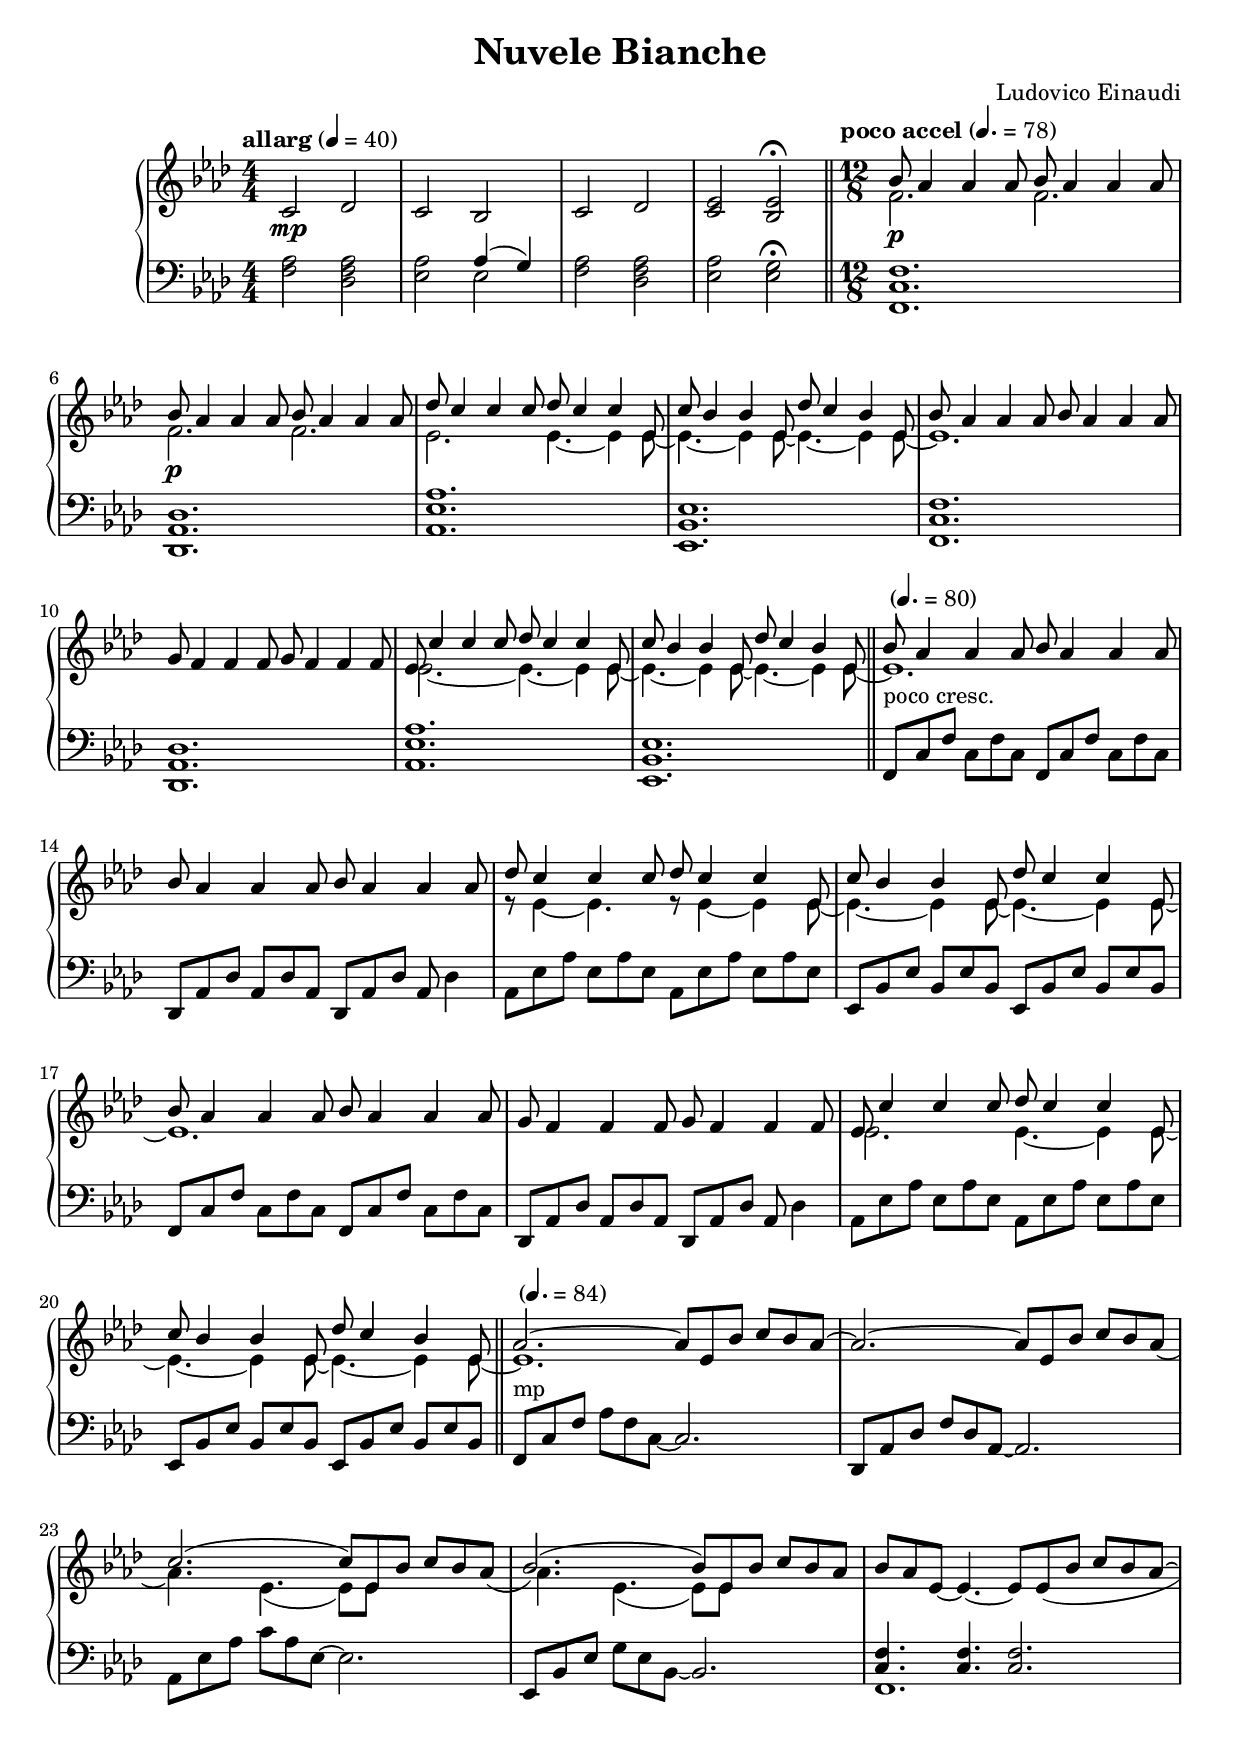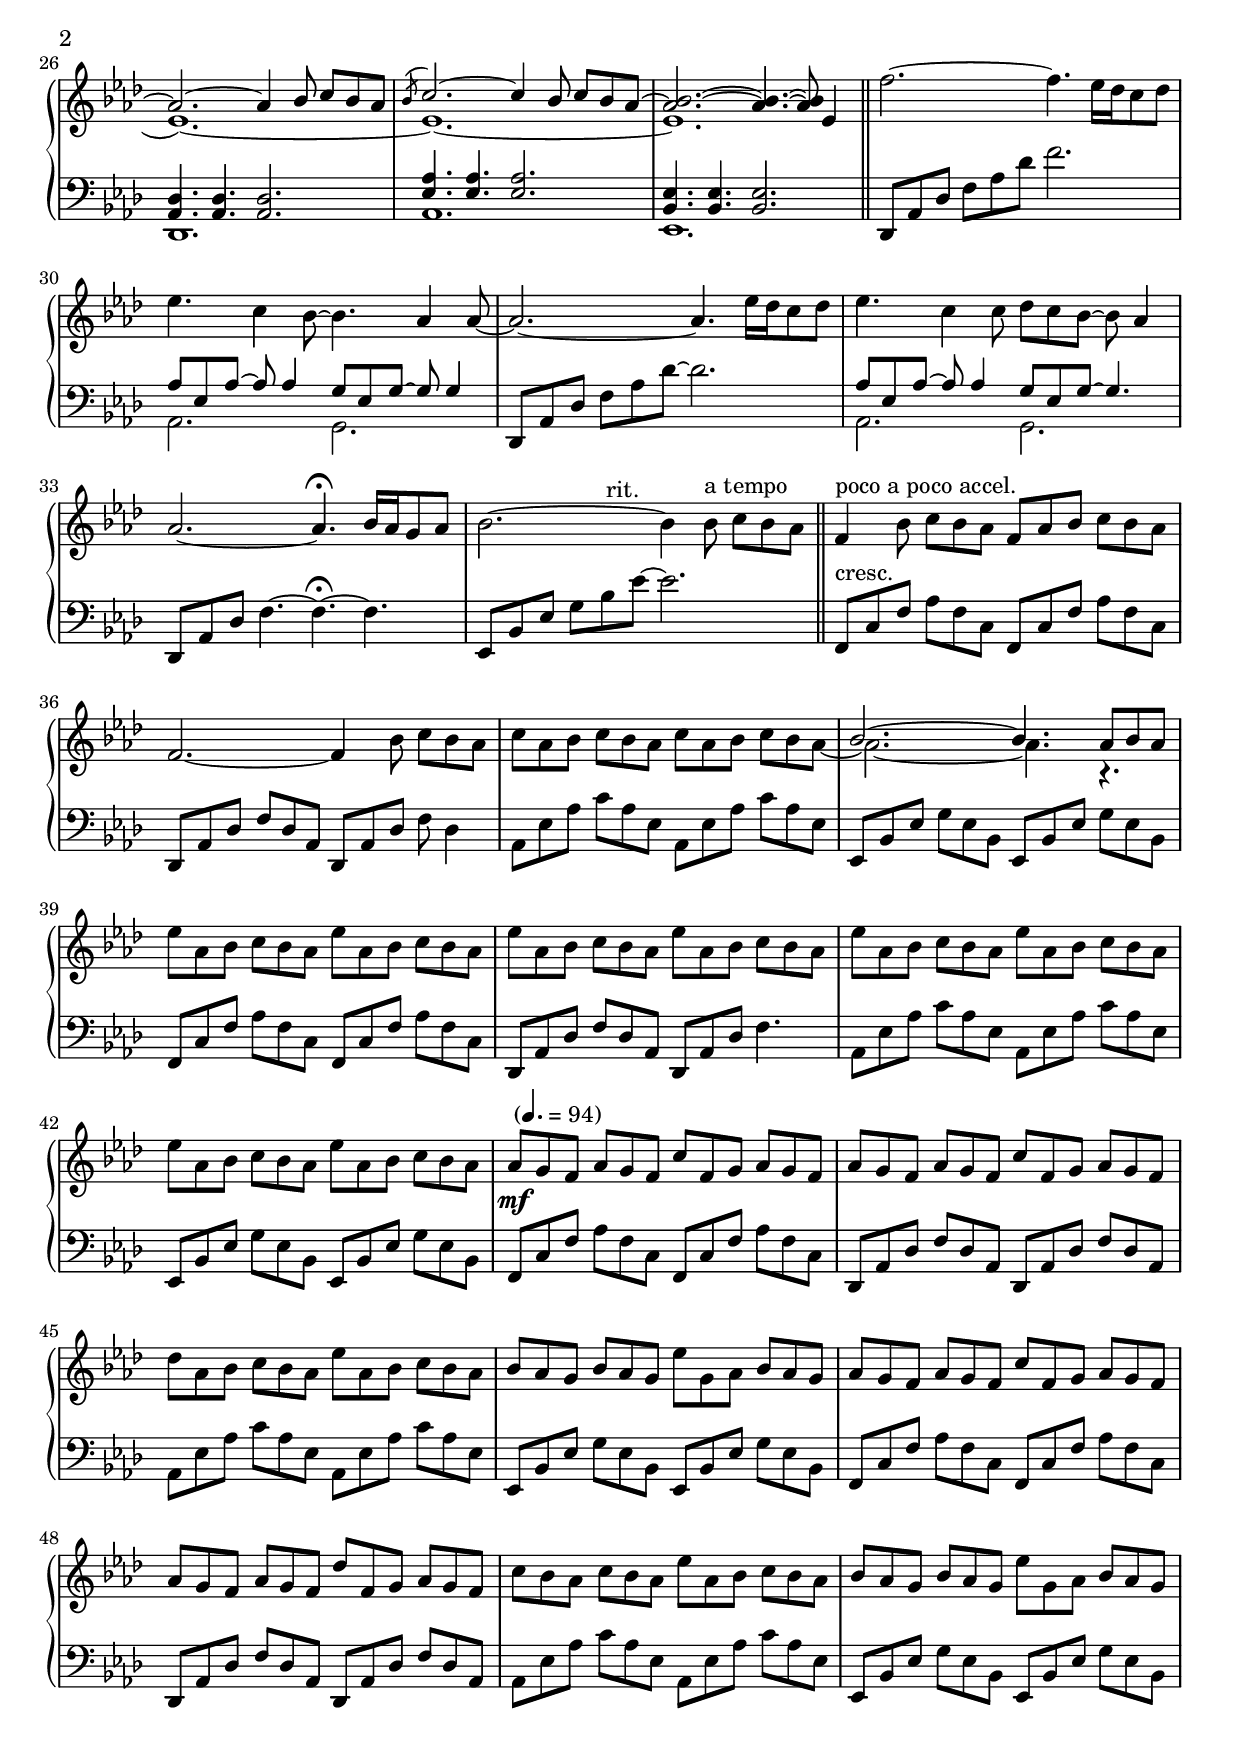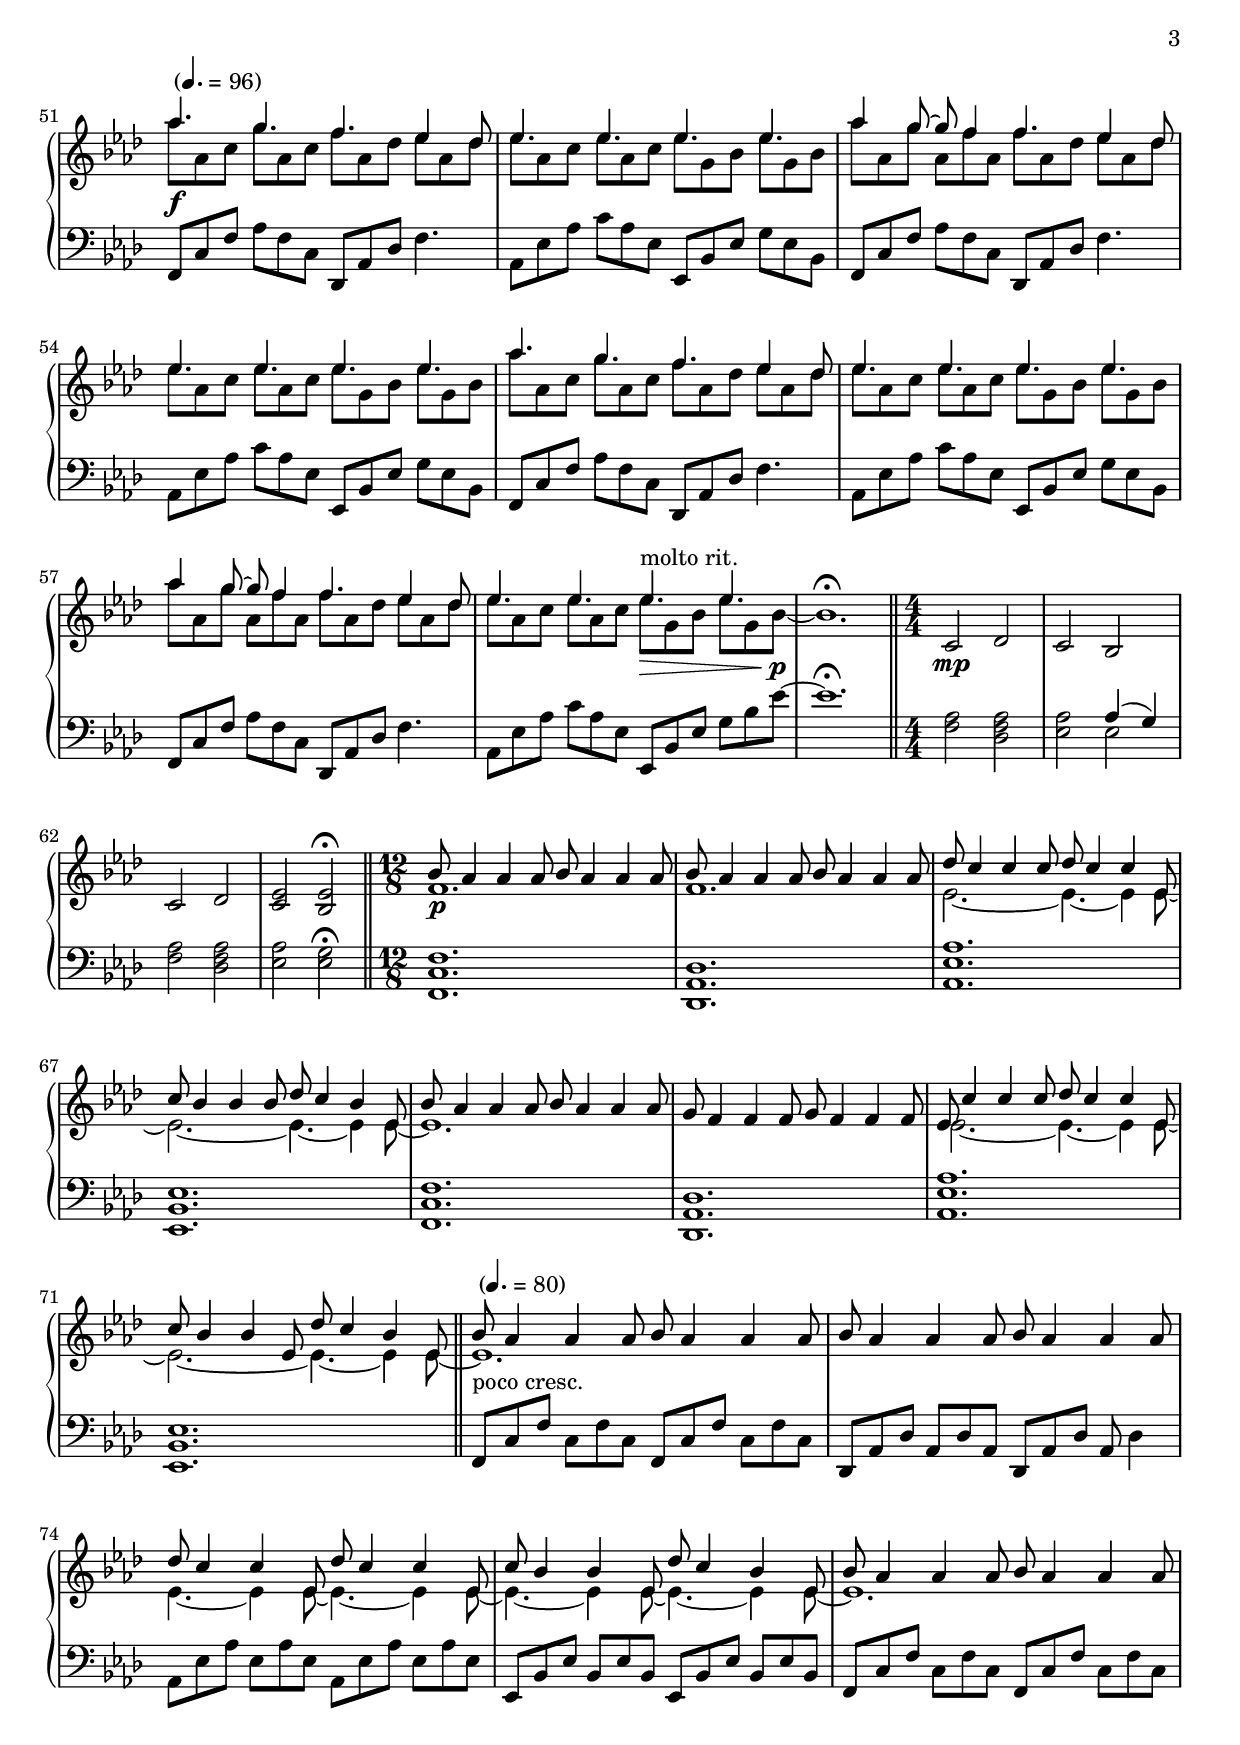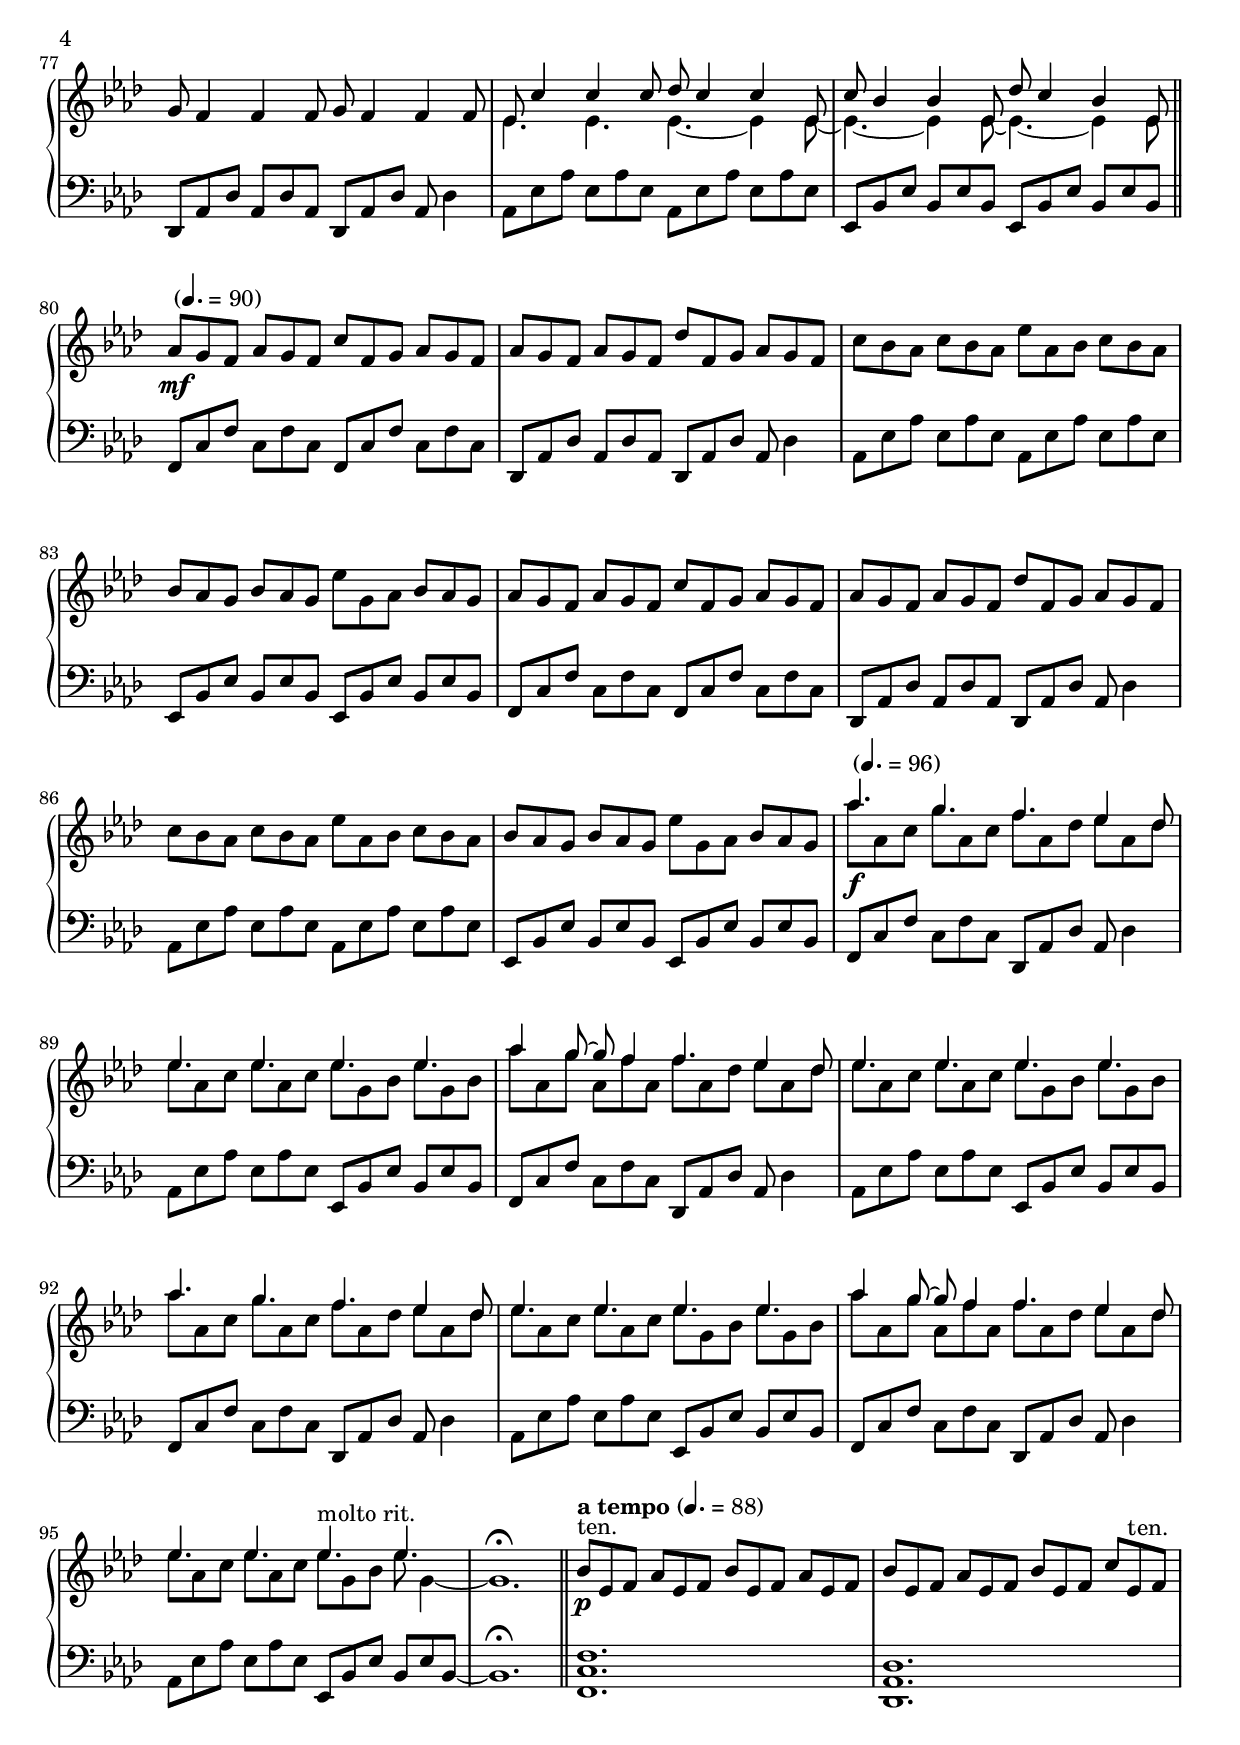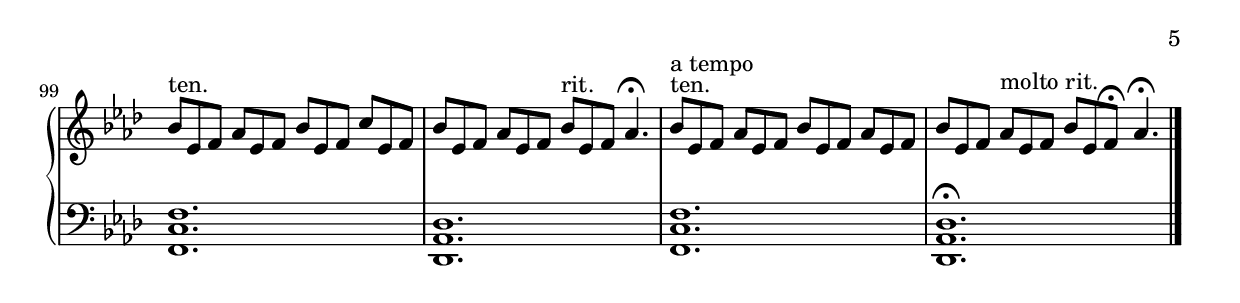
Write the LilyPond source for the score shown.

\version "2.22.0"
\include "italiano.ly"

\book {
    \paper {
        print-all-headers = ##t
    }
    
    \score {
        \header {
            title = "Nuvele Bianche"
            composer = "Ludovico Einaudi"
        }
        
        \new PianoStaff
        <<
            \new Staff {                
                \relative do' {                    
                    \clef "treble"
                    \key fa \minor
                    \numericTimeSignature \time 4/4
                    \tempo "allarg" 4 = 40
                    
                    do2\mp reb |
                    do2 sib |
                    do2 reb |
                    <do mib>2 <sib mib>\fermata \bar "||"
                    
                    \time 12/8
                    \tempo "poco accel" 4. = 78
                    
                    <<
                        {
                            sib'8\p lab4 lab lab8 sib lab4 lab lab8 |
                            sib8\p  lab4 lab lab8 sib lab4 lab lab8 |
                            
                            reb8 do4 do do8 reb8 do4 do mib,8 |
                            do'8 sib4 sib mib,8 reb' do4 sib mib,8 |
                            
                            sib'8 lab4 lab lab8 sib lab4 lab lab8 |
                            sol8 fa4 fa fa8 sol fa4 fa fa8 |
                            
                            mib8 do'4 do do8 reb do4 do mib,8 |
                            do'8  sib4 sib mib,8 reb' do4 sib4 mib,8 \bar "||"
                            
                            \tempo "" 4. = 80
                            
                            sib'8 lab4 lab lab8 sib lab4 lab lab8 |
                            sib8  lab4 lab lab8 sib lab4 lab lab8 |
                            
                            reb8 do4 do do8 reb do4 do mib,8 |
                            do'8 sib4 sib mib,8 reb' do4 do mib,8 |
                             
                            sib'8 lab4 lab lab8 sib lab4 lab lab8 |
                            sol8 fa4 fa fa8 sol fa4 fa fa8 |
                            
                            mib8 do'4 do do8 reb do4 do mib,8 |
                            do'8 sib4 sib mib,8 reb' do4 sib mib,8 \bar "||"
                             
                            \tempo "" 4. = 84
                             
                            lab2. ~ lab8 mib sib' do sib lab ~ |
                            lab2. ~ lab8 mib sib' do sib lab_( |
                            
                            \stemDown 
                            lab4.) mib_( mib8) mib s8 s4. |
                            lab4. mib_( mib8) mib s8 s4. |
                            \stemNeutral
                            
                            \stemUp
                            s2. s4. do'8 sib lab ~ |
                            lab2. ~ lab4 sib8 do sib lab |
                            
                            \acciaccatura sib do2. ~ do4 sib8 do sib lab ~ |
                            <lab sib>2. ~ <lab sib>4. ~ <lab sib>8 mib4 \bar "||"
                            \stemNeutral
                        } \\ {
                            fa2. fa |
                            fa2. fa |
                            
                            mib2. mib4. ~ mib4 mib8 ~ |
                            mib4. ~ mib4 mib8 ~ mib4. ~ mib4 mib8 ~ |
                            
                            mib1. |
                            s1. |
                            
                            mib2. ~ mib4. ~ mib4 mib8 ~ |
                            mib4. ~ mib4 mib8 ~ mib4. ~ mib4 mib8 ~ \bar "||"
                            
                            mib1. |
                            s1. |
                            
                            r8 mib4 ~ mib4. r8 mib4 ~ mib4 mib8 ~ |
                            mib4. ~ mib4 mib8 ~ mib4. ~ mib4 mib8 ~ |
                             
                            mib1. |
                            s1. |
                            
                            mib2. mib4. ~ mib4 mib8 ~ |
                            mib4. ~ mib4 mib8 ~ mib4. ~ mib4 mib8 ~ \bar "||"
                             
                            mib1. |
                            s1. |
                            
                            \stemUp 
                            do'2.^( do8) mib, sib' do sib lab_( |
                            sib2.)^( sib8) mib, sib' do sib lab |
                            
                            sib8 lab mib ~ mib4. ~ mib8 mib8( sib' s4. |
                            \stemNeutral
                            mib,1.) ~ |
                            
                            mib1. ~ |
                            mib1. \bar "||"
                        }
                    >>
                    
                    fa'2. ~ fa4. mib16 reb do8 reb |
                    mib4. do4 sib8 ~ sib4. lab4 lab8 ~ |
                    
                    lab2. ~ lab4. mib'16 reb do8 reb |
                    mib4. do4 do8 reb do sib ~ sib lab4 |
                    
                    lab2. ~ lab4.\fermata sib16 lab sol8 lab |
                    sib2.^"                    rit." ~ sib4 sib8^"a tempo" do sib lab \bar "||"
                    
                    fa4^"poco a poco accel." sib8 do sib lab fa lab sib do sib lab |
                    fa2. ~ fa4 sib8 do sib lab |
                    
                    do8 lab sib do sib lab do lab sib
                    << { s4. | sib2. ~ sib4. lab8 sib lab | } \\ { do8 sib lab ~ | lab2. ~ lab4. r | } >>
                     
                    mib'8 lab, sib do sib lab mib' lab, sib do sib lab |
                    mib'8 lab, sib do sib lab mib' lab, sib do sib lab |
                    
                    mib'8 lab, sib do sib lab mib' lab, sib do sib lab |
                    mib'8 lab, sib do sib lab mib' lab, sib do sib lab |
                     
                    \tempo "" 4. = 94
                    lab8\mf sol fa lab sol fa do' fa, sol lab sol fa |
                    lab8 sol fa lab sol fa do' fa, sol lab sol fa |
                    
                    reb'8 lab sib do sib lab mib' lab, sib do sib lab |
                    sib8 lab sol sib lab sol mib' sol, lab sib lab sol |
                    
                    lab8 sol fa lab sol fa do' fa, sol lab sol fa |
                    lab8 sol fa lab sol fa reb' fa, sol lab sol fa |
                    
                    do'8 sib lab do sib lab mib' lab, sib do sib lab |
                    sib8 lab sol sib lab sol mib' sol, lab sib lab sol |
                    
                    \tempo "" 4. = 96
                    \mergeDifferentlyDottedOn
                    <<
                        {
                            lab'4.\f sol fa mib4 reb8 |
                            mib4. mib mib mib |
                            
                            lab4 sol8 ~ sol fa4 fa4. mib4 reb8 |
                            mib4. mib mib mib |
                            
                            lab4. sol fa mib4 reb8 |
                            mib4. mib mib mib |
                            
                            lab4 sol8 ~ sol fa4 fa4. mib4 reb8 |
                            mib4. mib mib^"molto rit." mib |
                            
                            s1. \bar "||"
                        } \\ {
                            lab8 lab, do sol' lab, do fa lab, reb mib lab, reb |
                            mib8 lab, do mib lab, do mib sol, sib mib sol, sib |
                            
                            lab'8 lab, sol' lab, fa' lab, fa' lab, reb mib lab, reb |
                            mib8 lab, do mib lab, do mib sol, sib mib sol, sib |
                            
                            lab'8 lab, do sol' lab, do fa lab, reb mib lab, reb |
                            mib8 lab, do mib lab, do mib sol, sib mib sol, sib |
                            
                            lab'8 lab, sol' lab, fa' lab, fa' lab, reb mib lab, reb |
                            mib8 lab, do mib lab, do mib\> sol, sib mib sol, sib\p ~ |
                            
                            sib1.^\fermata \bar "||"
                        }
                    >>
                    
                    \time 4/4
                    do,2\mp reb |
                    do2 sib |
                    
                    do2 reb |
                    <do mib>2 <sib mib>\fermata \bar "||"
                    
                    \time 12/8
                    <<
                        {
                            sib'8 lab4 lab lab8 sib lab4 lab lab8 |
                            sib8  lab4 lab lab8 sib lab4 lab lab8 |
                            
                            reb8 do4 do do8 reb do4 do mib,8 |
                            do'8 sib4 sib sib8 reb do4 sib mib,8 |
                            
                            sib'8 lab4 lab lab8 sib lab4 lab lab8 |
                            sol8 fa4 fa fa8 sol fa4 fa fa8 |
                            
                            mib8 do'4 do do8 reb do4 do mib,8 |
                            do'8 sib4 sib mib,8 reb' do4 sib mib,8 \bar "||"
                            
                            \tempo "" 4. = 80
                            sib'8 lab4 lab lab8 sib  lab4 lab lab8 |
                            sib8 lab4 lab lab8 sib  lab4 lab lab8 |
                            
                            reb8 do4 do mib,8 reb' do4 do mib,8 |
                            do'8 sib4 sib mib,8 reb' do4 sib mib,8 |
                            
                            sib'8 lab4 lab lab8 sib lab4 lab lab8 |
                            sol8 fa4 fa fa8 sol fa4 fa fa8 |
                            
                            mib8 do'4 do do8 reb do4 do mib,8 |
                            do'8 sib4 sib mib,8 reb' do4 sib mib,8 \bar "||"
                        } \\ {
                            fa1.\p |
                            fa1. |
                            
                            mib2. ~ mib4. ~ mib4 mib8 ~ |
                            mib2. ~ mib4. ~ mib4 mib8 ~ |
                            
                            mib1. |
                            s1. |
                            
                            mib2. ~ mib4. ~ mib4 mib8 ~ |
                            mib2. ~ mib4. ~ mib4 mib8 ~ \bar "||"
                            
                            mib1. |
                            s1. |
                            
                            mib4. ~ mib4 mib8 ~ mib4. ~ mib4 mib8 ~ |
                            mib4. ~ mib4 mib8 ~ mib4. ~ mib4 mib8 ~ |
                            
                            mib1. |
                            s1. |
                            
                            mib4. mib mib ~ mib4 mib8 ~ |
                            mib4. ~ mib4 mib8 ~ mib4. ~ mib4 mib8 \bar "||"
                        }
                    >>
                           
                    \tempo "" 4. = 90
                    lab8\mf sol fa lab sol fa do' fa, sol lab sol fa |
                    lab8 sol fa lab sol fa reb' fa, sol lab sol fa |
                    
                    do'8 sib lab do sib lab mib' lab, sib do sib lab |
                    sib8 lab sol sib lab sol mib' sol, lab sib lab sol |
                    
                    lab8 sol fa lab sol fa do' fa, sol lab sol fa |
                    lab8 sol fa lab sol fa reb' fa, sol lab sol fa |
                    
                    do'8 sib lab do sib lab mib' lab, sib do sib lab |
                    sib8 lab sol sib lab sol mib' sol, lab sib lab sol |
                    
                    \tempo "" 4. = 96
                    <<
                        {
                            lab'4.\f sol fa mib4 reb8 |
                            mib4. mib mib mib |
                            
                            lab4 sol8 ~ sol fa4 fa4. mib4 reb8 |
                            mib4. mib mib mib |
                            
                            lab4. sol fa mib4 reb8 |
                            mib4. mib mib mib |
                            
                            lab4 sol8 ~ sol fa4 fa4. mib4 reb8 |
                            mib4. mib mib^"molto rit." mib |
                            
                            s1. \bar "||"
                        } \\ {
                            lab8 lab, do sol' lab, do fa lab, reb mib lab, reb |
                            mib8 lab, do mib lab, do mib sol, sib mib sol, sib |
                            
                            lab'8 lab, sol' lab, fa' lab, fa' lab, reb mib lab, reb |
                            mib8 lab, do mib lab, do mib sol, sib mib sol, sib |
                            
                            lab'8 lab, do sol' lab, do fa lab, reb mib lab, reb |
                            mib8 lab, do mib lab, do mib sol, sib mib sol, sib |
                            
                            lab'8 lab, sol' lab, fa' lab, fa' lab, reb mib lab, reb |
                            mib8 lab, do mib lab, do mib sol, sib mib sol,4 ~ |
                            
                            sol1.^\fermata \bar "||"
                        }
                    >>
                    
                    \tempo "a tempo" 4. = 88
                    sib8^"ten."\p mib, fa lab mib fa sib mib, fa lab mib fa |
                    sib8 mib, fa lab mib fa sib mib, fa do' mib,^"ten." fa |
                    
                    sib8^"ten." mib, fa lab mib fa sib mib, fa do' mib, fa |
                    sib8 mib, fa lab mib fa sib^"rit." mib, fa lab4.\fermata |
                    
                    sib8^"ten."^"a tempo" mib, fa lab mib fa sib mib, fa lab mib fa |
                    sib8 mib, fa lab^"molto rit." mib fa sib mib, fa\fermata lab4.\fermata \bar "|."
                }
            }
            \new Staff {
                \relative do {
                    \clef "bass"
                    \key fa \minor
                    \numericTimeSignature \time 4/4
                    
                    <fa lab>2 <reb fa lab> |
                    <mib lab>2 << { lab4( sol) } \\ { mib2 } >> |
                    
                    <fa lab>2 <reb fa lab> |
                    <mib lab>2 <sol mib>\fermata \bar "||"
                    
                    \time 12/8
                    
                    <fa do fa,>1. |
                    <reb lab reb,>1. |
                    
                    <lab' mib lab,>1. |
                    <mib sib mib,>1. |
                    
                    <fa do fa,>1. |
                    <reb lab reb,>1. |
                    
                    <lab' mib lab,>1. |
                    <mib sib mib,>1. \bar "||"
                    
                    fa,8^"poco cresc." do' fa do fa do fa, do' fa do fa do |
                    reb,8 lab' reb lab reb lab reb, lab' reb lab reb4 |
                    
                    lab8 mib' lab mib lab mib lab, mib' lab mib lab mib |
                    mib,8 sib' mib sib mib sib mib, sib' mib sib mib sib |
                    
                    fa8 do' fa do fa do fa, do' fa do fa do |
                    reb,8 lab' reb lab reb lab reb,8 lab' reb lab reb4 |
                    
                    lab8 mib' lab mib lab mib lab, mib' lab mib lab mib |
                    mib,8 sib' mib sib mib sib mib, sib' mib sib mib sib \bar "||"
                    
                    fa8^"mp" do' fa lab fa do ~ do2. |
                    reb,8 lab' reb fa reb lab ~ lab2. |
                    
                    lab8 mib' lab do lab mib ~ mib2. |
                    mib,8 sib' mib sol mib sib ~ sib2. |
                    
                    <<
                        {
                            <fa' do>4. <fa do> <fa do>2. |
                            <reb lab>4. <reb lab> <reb lab>2. |
                            
                            <lab' mib>4. <lab mib> <lab mib>2. |
                            <mib sib>4. <mib sib> <mib sib>2. \bar "||"
                        } \\ {
                            fa,1. |
                            reb1. |
                            
                            lab'1. |
                            mib1. \bar "||"
                        }
                    >>
                    
                    reb8 lab' reb fa lab reb fa2. |
                    << { lab,8 mib lab ~ lab lab4 sol8 mib sol ~ sol sol4 | } \\ { lab,2. sol | } >>
                    
                    reb8 lab' reb fa lab reb ~ reb2. |
                    << { lab8 mib lab ~ lab lab4 sol8 mib sol ~ sol4. | } \\ { lab,2. sol | } >>
                    
                    reb8 lab' reb fa4. ~ fa4.\fermata ~ fa4. |
                    mib,8 sib' mib sol sib mib ~ mib2. \bar "||"
                    
                    fa,,8^"cresc." do' fa lab fa do fa, do' fa lab fa do |
                    reb,8 lab' reb fa reb lab reb, lab' reb fa reb4 |
                    
                    lab8 mib' lab do lab mib lab, mib' lab do lab mib |
                    mib,8 sib' mib sol mib sib mib, sib' mib sol mib sib |
                    
                    fa8 do' fa lab fa do fa, do' fa lab fa do |
                    reb,8 lab' reb fa reb lab reb, lab' reb fa4. |
                    
                    lab,8 mib' lab do lab mib lab, mib' lab do lab mib |
                    mib,8 sib' mib sol mib sib mib, sib' mib sol mib sib |
                    
                    fa8 do' fa lab fa do fa, do' fa lab fa do |
                    reb,8 lab' reb fa reb lab reb, lab' reb fa reb lab |
                    
                    lab8 mib' lab do lab mib lab, mib' lab do lab mib |
                    mib,8 sib' mib sol mib sib mib, sib' mib sol mib sib |
                    
                    fa8 do' fa lab fa do fa, do' fa lab fa do |
                    reb,8 lab' reb fa reb lab reb, lab' reb fa reb lab |
                    
                    lab8 mib' lab do lab mib lab, mib' lab do lab mib |
                    mib,8 sib' mib sol mib sib mib, sib' mib sol mib sib |
                    
                    fa8 do' fa lab fa do reb, lab' reb fa4. |
                    lab,8 mib' lab do lab mib mib, sib' mib sol mib sib |
                  
                    fa8 do' fa lab fa do reb, lab' reb fa4. |
                    lab,8 mib' lab do lab mib mib, sib' mib sol mib sib |
                  
                    fa8 do' fa lab fa do reb, lab' reb fa4. |
                    lab,8 mib' lab do lab mib mib, sib' mib sol mib sib |
                    
                    fa8 do' fa lab fa do reb, lab' reb fa4. |
                    lab,8 mib' lab do lab mib mib, sib' mib sol sib mib ~ |
                    
                    mib1.\fermata \bar"||"
                    
                    \time 4/4
                    <fa, lab>2 <reb fa lab> |
                    <mib lab>2 << { lab4( sol) } \\ { mib2 } >> |
                    
                    <fa lab>2 <reb fa lab> |
                    <mib lab>2 <mib sol>\fermata \bar "||"
                    
                    \time 12/8
                    <fa, do' fa>1. |
                    <reb lab' reb>1. |
                    
                    <lab' mib' lab>1. |
                    <mib sib' mib>1. |
                    
                    <fa do' fa>1. |
                    <reb lab' reb>1. |
                    
                    <lab' mib' lab>1. |
                    <mib sib' mib>1. \bar "||"
                    
                    fa8^"poco cresc." do' fa do fa do fa, do' fa do fa do |
                    reb,8 lab' reb lab reb lab reb, lab' reb lab reb4 |
                    
                    lab8 mib' lab mib lab mib lab, mib' lab mib lab mib |
                    mib,8 sib' mib sib mib sib mib, sib' mib sib mib sib |
                    
                    fa8 do' fa do fa do fa, do' fa do fa do |
                    reb,8 lab' reb lab reb lab reb, lab' reb lab reb4 |
                    
                    lab8 mib' lab mib lab mib lab, mib' lab mib lab mib |
                    mib,8 sib' mib sib mib sib mib, sib' mib sib mib sib \bar "||"
                    
                    fa8 do' fa do fa do fa, do' fa do fa do |
                    reb,8 lab' reb lab reb lab reb, lab' reb lab reb4 |
                    
                    lab8 mib' lab mib lab mib lab, mib' lab mib lab mib |
                    mib,8 sib' mib sib mib sib mib, sib' mib sib mib sib |
                    
                    fa8 do' fa do fa do fa, do' fa do fa do |
                    reb,8 lab' reb lab reb lab reb, lab' reb lab reb4 |
                    
                    lab8 mib' lab mib lab mib lab, mib' lab mib lab mib |
                    mib,8 sib' mib sib mib sib mib, sib' mib sib mib sib |
                    
                    fa8 do' fa do fa do reb, lab' reb lab reb4 |
                    lab8 mib' lab mib lab mib mib, sib' mib sib mib sib |
                    
                    fa8 do' fa do fa do reb, lab' reb lab reb4 |
                    lab8 mib' lab mib lab mib mib, sib' mib sib mib sib |
                    
                    fa8 do' fa do fa do reb, lab' reb lab reb4 |
                    lab8 mib' lab mib lab mib mib, sib' mib sib mib sib |
                    
                    fa8 do' fa do fa do reb, lab' reb lab reb4 |
                    lab8 mib' lab mib lab mib mib, sib' mib sib mib sib ~ |
                    
                    sib1.\fermata \bar "||"
                    
                    <fa do' fa>1. |
                    <reb lab' reb>1. |
                    
                    <fa do' fa>1. |
                    <reb lab' reb>1. |
                    
                    <fa do' fa>1. |
                    <reb lab' reb>1.\fermata \bar "|."
                }
            }
        >>
    }
}